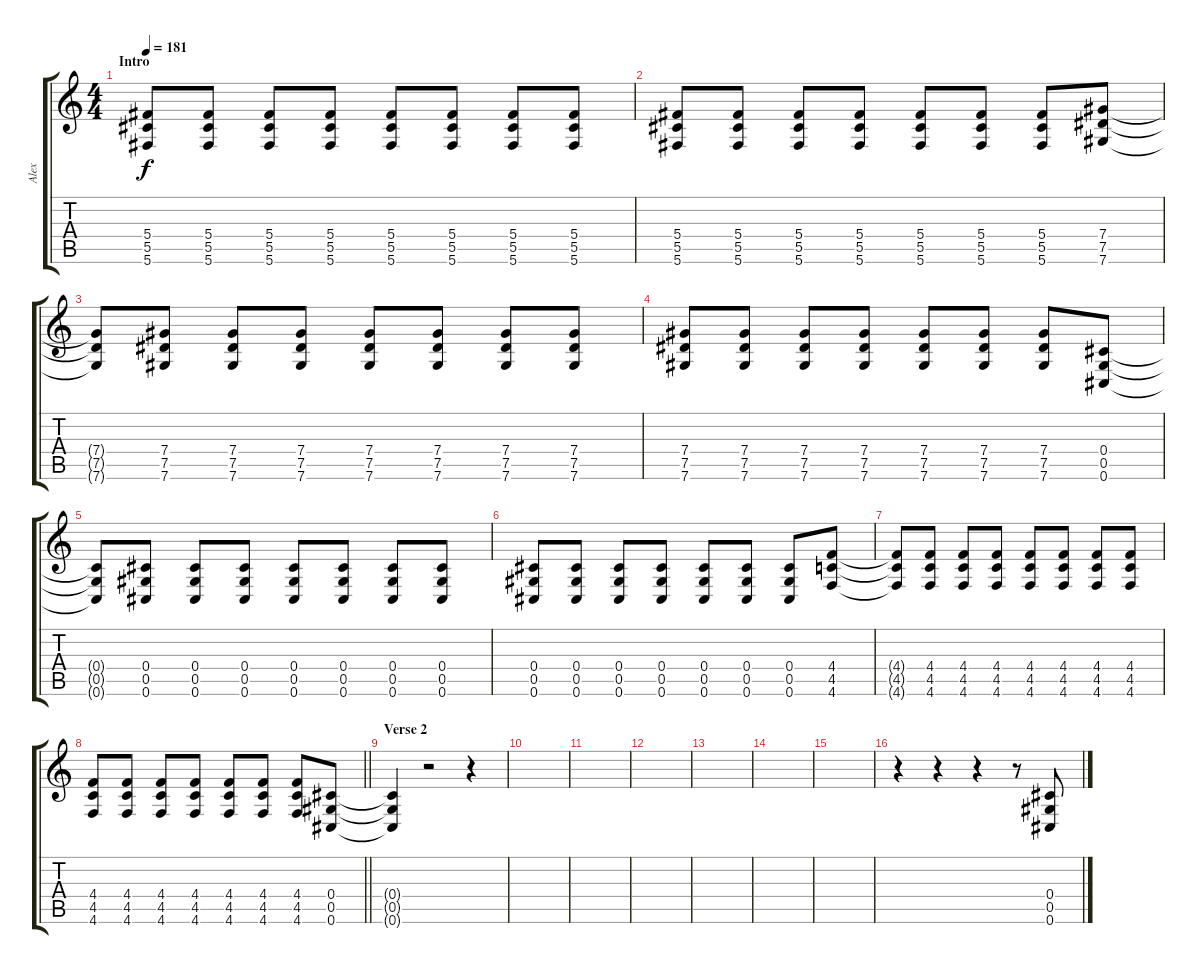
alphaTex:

\track ("Alex" "Alex") {instrument distortionguitar}
\staff {score tabs}
\tuning (Eb4 Bb3 Gb3 Db3 Ab2 Db2) {hide}
\ts (4 4)
\section ("" "Intro")
\tempo 181
\clef g2
\ks c
(5.4{t} 5.5{t} 5.6{t}).8{dy f} (5.4 5.5 5.6).8 (5.4 5.5 5.6).8 (5.4 5.5 5.6).8 (5.4 5.5 5.6).8 (5.4 5.5 5.6).8 (5.4 5.5 5.6).8 (5.4 5.5 5.6).8 |
(5.4 5.5 5.6).8 (5.4 5.5 5.6).8 (5.4 5.5 5.6).8 (5.4 5.5 5.6).8 (5.4 5.5 5.6).8 (5.4 5.5 5.6).8 (5.4 5.5 5.6).8 (7.4 7.5 7.6).8 |
(7.4{t} 7.5{t} 7.6{t}).8 (7.4 7.5 7.6).8 (7.4 7.5 7.6).8 (7.4 7.5 7.6).8 (7.4 7.5 7.6).8 (7.4 7.5 7.6).8 (7.4 7.5 7.6).8 (7.4 7.5 7.6).8 |
(7.4 7.5 7.6).8 (7.4 7.5 7.6).8 (7.4 7.5 7.6).8 (7.4 7.5 7.6).8 (7.4 7.5 7.6).8 (7.4 7.5 7.6).8 (7.4 7.5 7.6).8 (0.4 0.5 0.6).8 |
(0.4{t} 0.5{t} 0.6{t}).8 (0.4 0.5 0.6).8 (0.4 0.5 0.6).8 (0.4 0.5 0.6).8 (0.4 0.5 0.6).8 (0.4 0.5 0.6).8 (0.4 0.5 0.6).8 (0.4 0.5 0.6).8 |
(0.4 0.5 0.6).8 (0.4 0.5 0.6).8 (0.4 0.5 0.6).8 (0.4 0.5 0.6).8 (0.4 0.5 0.6).8 (0.4 0.5 0.6).8 (0.4 0.5 0.6).8 (4.4 4.5 4.6).8 |
(4.4{t} 4.5{t} 4.6{t}).8 (4.4 4.5 4.6).8 (4.4 4.5 4.6).8 (4.4 4.5 4.6).8 (4.4 4.5 4.6).8 (4.4 4.5 4.6).8 (4.4 4.5 4.6).8 (4.4 4.5 4.6).8 |
\barLineRight lightlight
(4.4 4.5 4.6).8 (4.4 4.5 4.6).8 (4.4 4.5 4.6).8 (4.4 4.5 4.6).8 (4.4 4.5 4.6).8 (4.4 4.5 4.6).8 (4.4 4.5 4.6).8 (0.4 0.5 0.6).8 |
\section ("" "Verse 2")
(0.4{t} 0.5{t} 0.6{t}).4 r.2 r.4 |
|
|
|
|
|
|
r.4 r.4 r.4 r.8 (0.4 0.5 0.6).8
